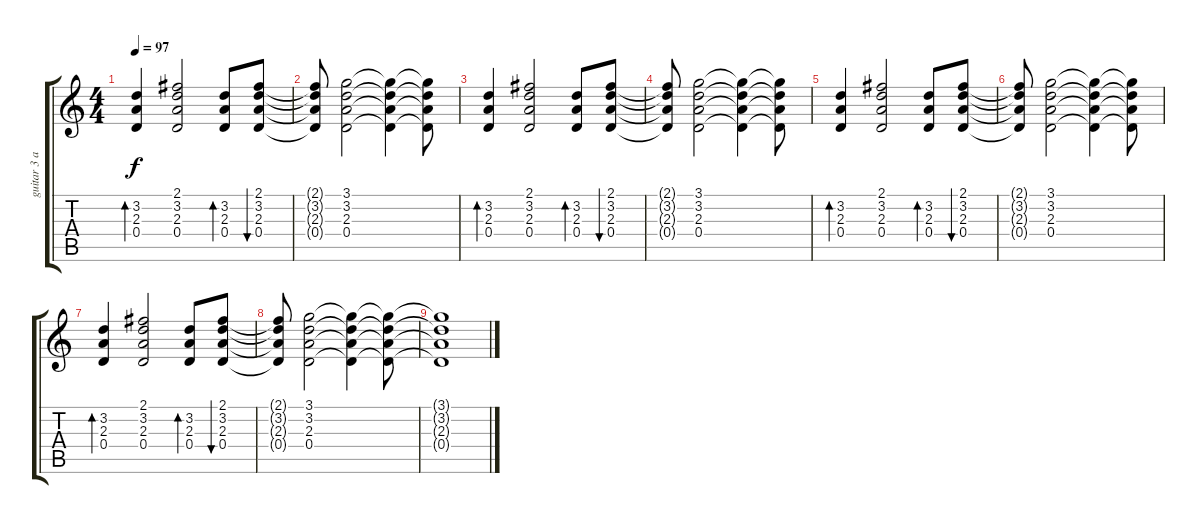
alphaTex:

\track ("guitar 3 acoustic" "guitar 3 a") {instrument acousticguitarnylon}
\staff {score tabs}
\tuning (E4 B3 G3 D3 A2 E2) {hide}
\ts (4 4)
\tempo 97
\clef g2
\ks c
(3.2 2.3 0.4).4{bd 120 dy f} (2.1 3.2 2.3 0.4).2 (3.2 2.3 0.4).8{bd 120} (2.1 3.2 2.3 0.4).8{bu 120} |
(2.1{t} 3.2{t} 2.3{t} 0.4{t}).8 (3.1 3.2 2.3 0.4).2 (3.1{t} 3.2{t} 2.3{t} 0.4{t}).4 (3.1{t} 3.2{t} 2.3{t} 0.4{t}).8 |
(3.2 2.3 0.4).4{bd 120} (2.1 3.2 2.3 0.4).2 (3.2 2.3 0.4).8{bd 120} (2.1 3.2 2.3 0.4).8{bu 120} |
(2.1{t} 3.2{t} 2.3{t} 0.4{t}).8 (3.1 3.2 2.3 0.4).2 (3.1{t} 3.2{t} 2.3{t} 0.4{t}).4 (3.1{t} 3.2{t} 2.3{t} 0.4{t}).8 |
(3.2 2.3 0.4).4{bd 120} (2.1 3.2 2.3 0.4).2 (3.2 2.3 0.4).8{bd 120} (2.1 3.2 2.3 0.4).8{bu 120} |
(2.1{t} 3.2{t} 2.3{t} 0.4{t}).8 (3.1 3.2 2.3 0.4).2 (3.1{t} 3.2{t} 2.3{t} 0.4{t}).4 (3.1{t} 3.2{t} 2.3{t} 0.4{t}).8 |
(3.2 2.3 0.4).4{bd 120} (2.1 3.2 2.3 0.4).2 (3.2 2.3 0.4).8{bd 120} (2.1 3.2 2.3 0.4).8{bu 120} |
(2.1{t} 3.2{t} 2.3{t} 0.4{t}).8 (3.1 3.2 2.3 0.4).2 (3.1{t} 3.2{t} 2.3{t} 0.4{t}).4 (3.1{t} 3.2{t} 2.3{t} 0.4{t}).8 |
(3.1{t} 3.2{t} 2.3{t} 0.4{t}).1
